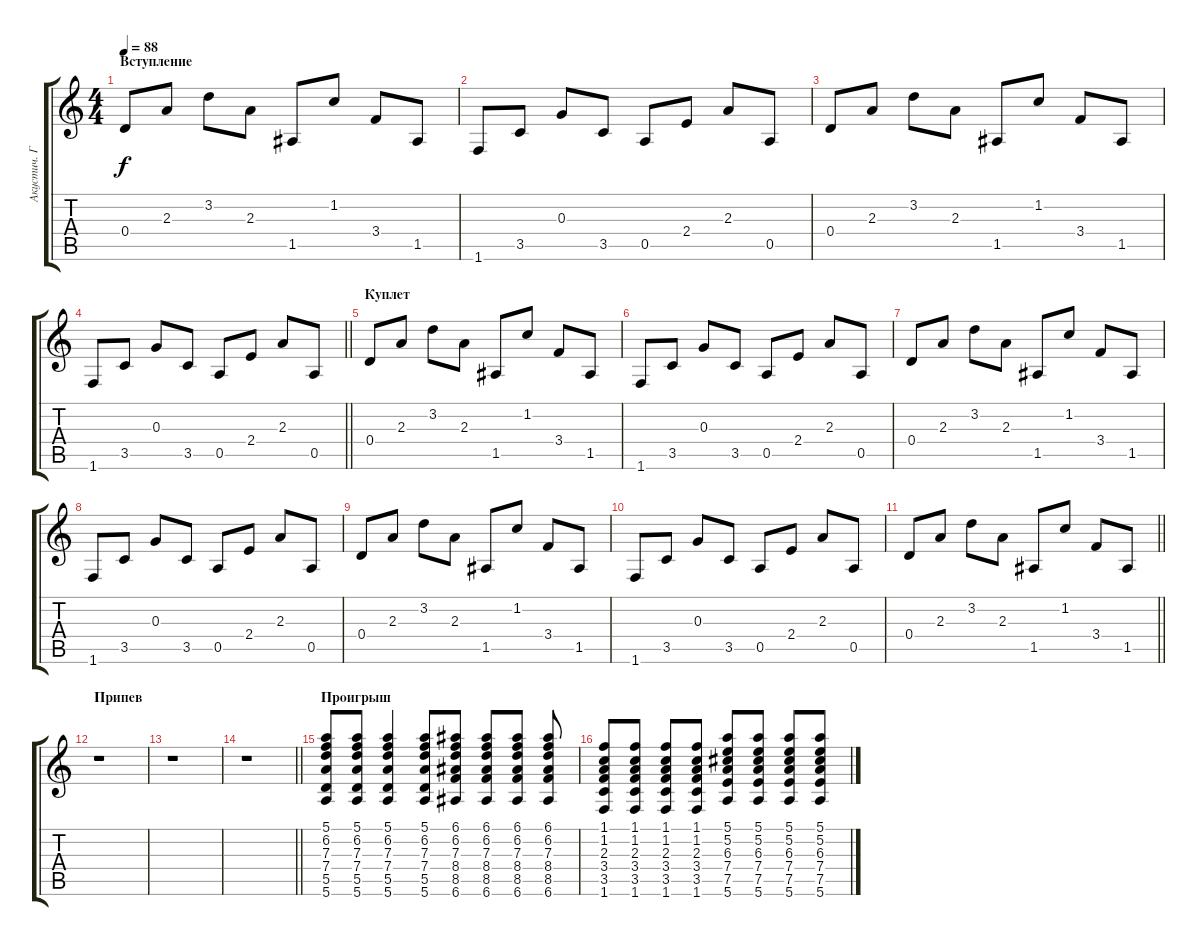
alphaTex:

\track ("Акустич. Гитара" "Акустич. Г") {instrument acousticguitarsteel}
\staff {score tabs}
\tuning (E4 B3 G3 D3 A2 E2) {hide}
\ts (4 4)
\section ("" "Вступление")
\tempo 88
\clef g2
\ks c
0.4.8{dy f instrument acousticguitarsteel} 2.3.8 3.2.8 2.3.8 1.5.8 1.2.8 3.4.8 1.5.8 |
1.6.8 3.5.8 0.3.8 3.5.8 0.5.8 2.4.8 2.3.8 0.5.8 |
0.4.8 2.3.8 3.2.8 2.3.8 1.5.8 1.2.8 3.4.8 1.5.8 |
\barLineRight lightlight
1.6.8 3.5.8 0.3.8 3.5.8 0.5.8 2.4.8 2.3.8 0.5.8 |
\section ("" "Куплет")
0.4.8 2.3.8 3.2.8 2.3.8 1.5.8 1.2.8 3.4.8 1.5.8 |
1.6.8 3.5.8 0.3.8 3.5.8 0.5.8 2.4.8 2.3.8 0.5.8 |
0.4.8 2.3.8 3.2.8 2.3.8 1.5.8 1.2.8 3.4.8 1.5.8 |
1.6.8 3.5.8 0.3.8 3.5.8 0.5.8 2.4.8 2.3.8 0.5.8 |
0.4.8 2.3.8 3.2.8 2.3.8 1.5.8 1.2.8 3.4.8 1.5.8 |
1.6.8 3.5.8 0.3.8 3.5.8 0.5.8 2.4.8 2.3.8 0.5.8 |
\barLineRight lightlight
0.4.8 2.3.8 3.2.8 2.3.8 1.5.8 1.2.8 3.4.8 1.5.8 |
\section ("" "Припев")
r.1 |
r.1 |
\barLineRight lightlight
r.1 |
\section ("" "Проигрыш")
(5.1 6.2 7.3 7.4 5.5 5.6).8 (5.1 6.2 7.3 7.4 5.5 5.6).8 (5.1 6.2 7.3 7.4 5.5 5.6).4 (5.1 6.2 7.3 7.4 5.5 5.6).8 (6.1 6.2 7.3 8.4 8.5 6.6).8 (6.1 6.2 7.3 8.4 8.5 6.6).8 (6.1 6.2 7.3 8.4 8.5 6.6).8 (6.1 6.2 7.3 8.4 8.5 6.6).8 |
(1.1 1.2 2.3 3.4 3.5 1.6).8 (1.1 1.2 2.3 3.4 3.5 1.6).8 (1.1 1.2 2.3 3.4 3.5 1.6).8 (1.1 1.2 2.3 3.4 3.5 1.6).8 (5.1 5.2 6.3 7.4 7.5 5.6).8 (5.1 5.2 6.3 7.4 7.5 5.6).8 (5.1 5.2 6.3 7.4 7.5 5.6).8 (5.1 5.2 6.3 7.4 7.5 5.6).8
